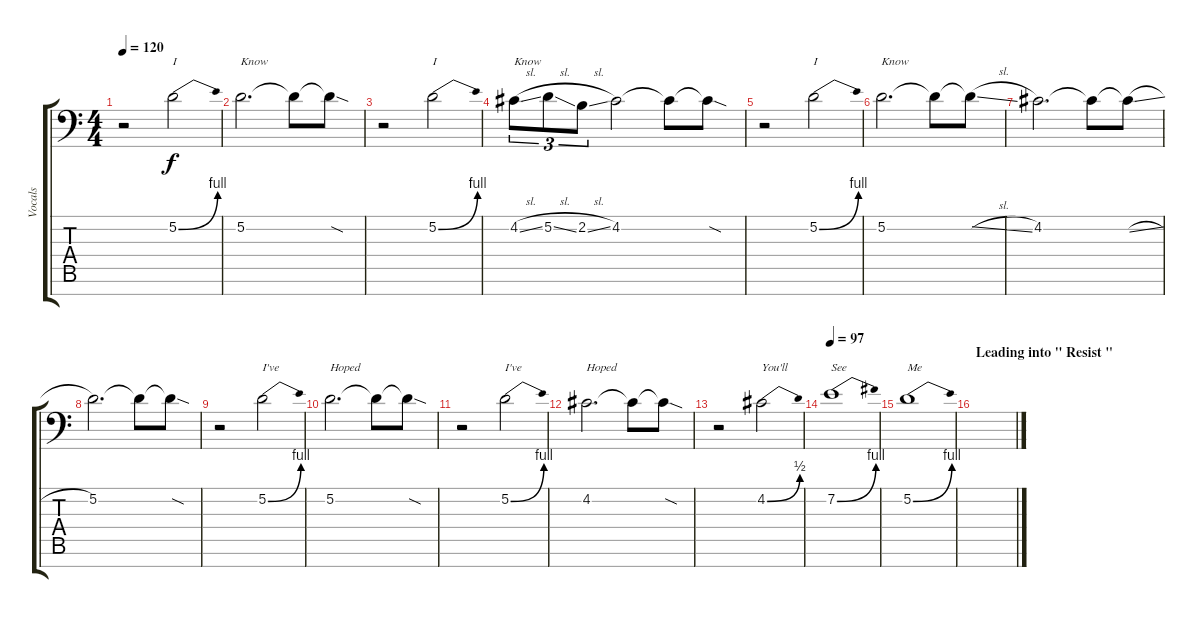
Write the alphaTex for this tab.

\track ("Vocals" "Vocals") {instrument bassoon}
\staff {score tabs}
\tuning (D4 A3 E3 D3 A2 E2 A1) {hide}
\ts (4 4)
\tempo 120
\clef f4
\ks c
r.2{dy f} 5.2{be (bend 0 0 60 4)}.2{txt "I"} |
5.2.2{d txt "Know"} 5.2{t}.8 5.2{sod t}.8 |
r.2 5.2{be (bend 0 0 60 4)}.2{txt "I"} |
4.2{sl}.8{tu (3 2) txt "Know"} 5.2{sl}.8{tu (3 2)} 2.2{sl}.8{tu (3 2)} 4.2.2 4.2{t}.8 4.2{sod t}.8 |
r.2 5.2{be (bend 0 0 60 4)}.2{txt "I"} |
5.2.2{d txt "Know"} 5.2{t}.8 5.2{sl t}.8 |
4.2.2{d} 4.2{t}.8 4.2{sl t}.8 |
5.2.2{d} 5.2{t}.8 5.2{sod t}.8 |
r.2 5.2{be (bend 0 0 60 4)}.2{txt "I've"} |
5.2.2{d txt "Hoped"} 5.2{t}.8 5.2{sod t}.8 |
r.2 5.2{be (bend 0 0 60 4)}.2{txt "I've"} |
4.2.2{d txt "Hoped"} 4.2{t}.8 4.2{sod t}.8 |
r.2 4.2{be (bend 0 0 60 2)}.2{txt "You'll"} |
\tempo 97
7.2{be (bend 0 0 60 4)}.1{txt "See"} |
5.2{be (bend 0 0 60 4)}.1{txt "Me"} |
\section ("" "Leading into \" Resist \"")
